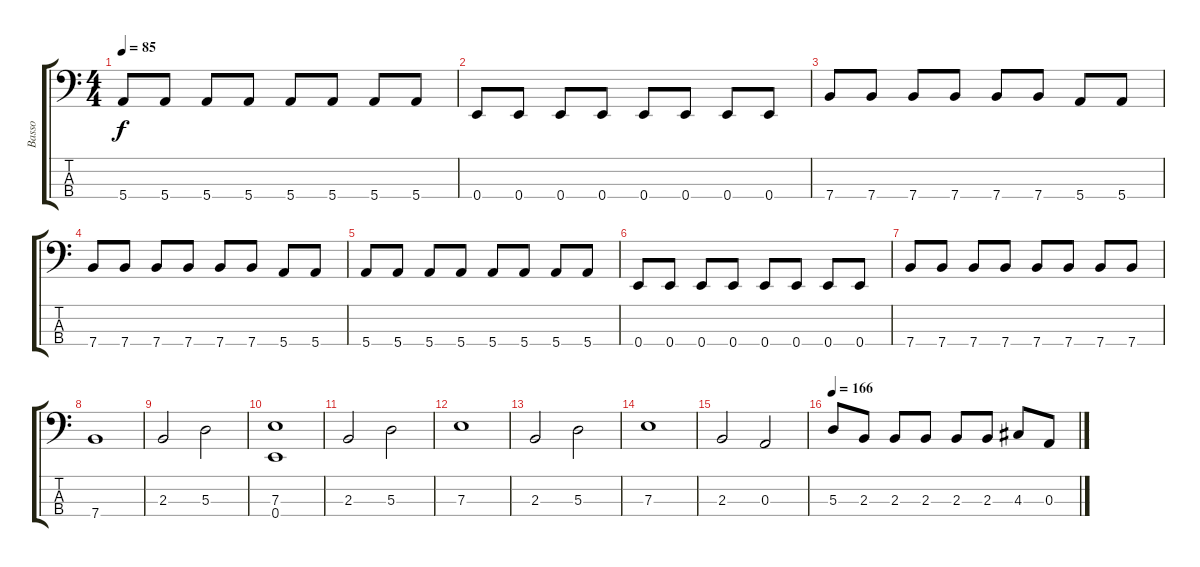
\track ("Basso" "Basso") {instrument electricbassfinger}
\staff {score tabs}
\tuning (G2 D2 A1 E1) {hide}
\ts (4 4)
\tempo 85
\clef f4
\ks c
5.4.8{dy f} 5.4.8 5.4.8 5.4.8 5.4.8 5.4.8 5.4.8 5.4.8 |
0.4.8 0.4.8 0.4.8 0.4.8 0.4.8 0.4.8 0.4.8 0.4.8 |
7.4.8 7.4.8 7.4.8 7.4.8 7.4.8 7.4.8 5.4.8 5.4.8 |
7.4.8 7.4.8 7.4.8 7.4.8 7.4.8 7.4.8 5.4.8 5.4.8 |
5.4.8 5.4.8 5.4.8 5.4.8 5.4.8 5.4.8 5.4.8 5.4.8 |
0.4.8 0.4.8 0.4.8 0.4.8 0.4.8 0.4.8 0.4.8 0.4.8 |
7.4.8 7.4.8 7.4.8 7.4.8 7.4.8 7.4.8 7.4.8 7.4.8 |
7.4.1 |
2.3.2 5.3.2 |
(7.3 0.4).1 |
2.3.2 5.3.2 |
7.3.1 |
2.3.2 5.3.2 |
7.3.1 |
2.3.2 0.3.2 |
\tempo 166
5.3.8 2.3.8 2.3.8 2.3.8 2.3.8 2.3.8 4.3.8 0.3.8
